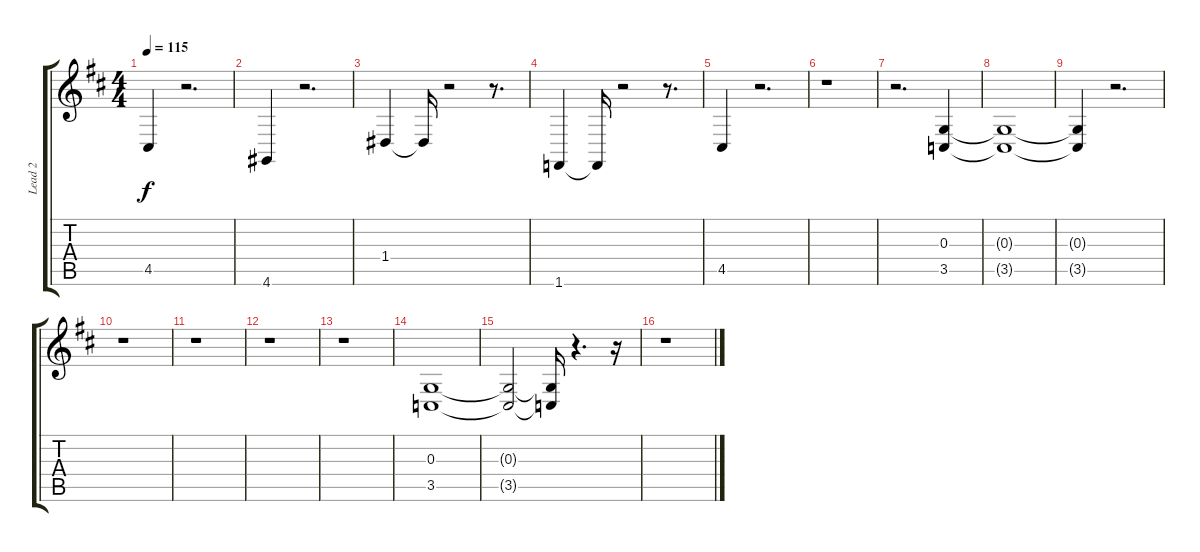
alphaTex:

\track ("Lead 2" "Lead 2") {instrument lead2sawtooth}
\staff {score tabs}
\tuning (E4 B3 G3 D3 A2 E2) {hide}
\ts (4 4)
\tempo 115
\clef g2
\ks bminor
4.5.4{dy f} r.2{d} |
4.6.4 r.2{d} |
1.4.4 1.4{t}.16 r.2 r.8{d} |
1.6.4 1.6{t}.16 r.2 r.8{d} |
4.5.4 r.2{d} |
r.1 |
r.2{d} (0.3 3.5).4 |
(0.3{t} 3.5{t}).1 |
(0.3{t} 3.5{t}).4 r.2{d} |
r.1 |
r.1 |
r.1 |
r.1 |
(0.3 3.5).1{volume 11} |
(0.3{t} 3.5{t}).2 (0.3{t} 3.5{t}).16 r.4{d} r.16 |
r.1
